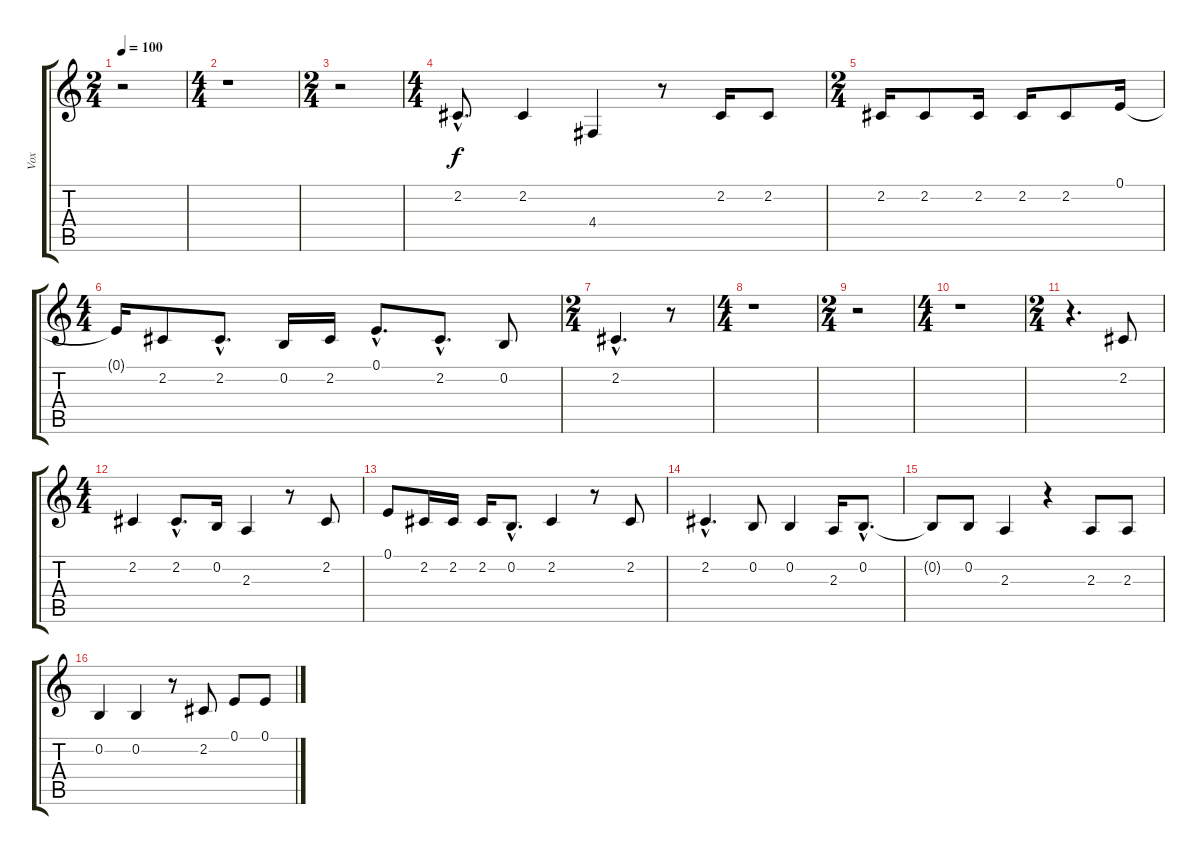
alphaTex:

\track ("Vox" "Vox") {instrument harmonica}
\staff {score tabs}
\tuning (E4 B3 G3 D3 A2 E2) {hide}
\ts (2 4)
\tempo 100
\clef g2
\ks c
r.2{dy f} |
\ts (4 4)
r.1 |
\ts (2 4)
r.2 |
\ts (4 4)
2.2{hac}.8{d} 2.2.4 4.4.4 r.8 2.2.16 2.2.8 |
\ts (2 4)
2.2.16 2.2.8 2.2.16 2.2.16 2.2.8 0.1.16 |
\ts (4 4)
0.1{t}.16 2.2.8 2.2{hac}.8{d} 0.2.16 2.2.16 0.1{hac}.8{d} 2.2{hac}.8{d} 0.2.8 |
\ts (2 4)
2.2{hac}.4{d} r.8 |
\ts (4 4)
r.1 |
\ts (2 4)
r.2 |
\ts (4 4)
r.1 |
\ts (2 4)
r.4{d} 2.2.8 |
\ts (4 4)
2.2.4 2.2{hac}.8{d} 0.2.16 2.3.4 r.8 2.2.8 |
0.1.8 2.2.16 2.2.16 2.2.16 0.2{hac}.8{d} 2.2.4 r.8 2.2.8 |
2.2{hac}.4{d} 0.2.8 0.2.4 2.3.16 0.2{hac}.8{d} |
0.2{t}.8 0.2.8 2.3.4 r.4 2.3.8 2.3.8 |
0.2.4 0.2.4 r.8 2.2.8 0.1.8 0.1.8
